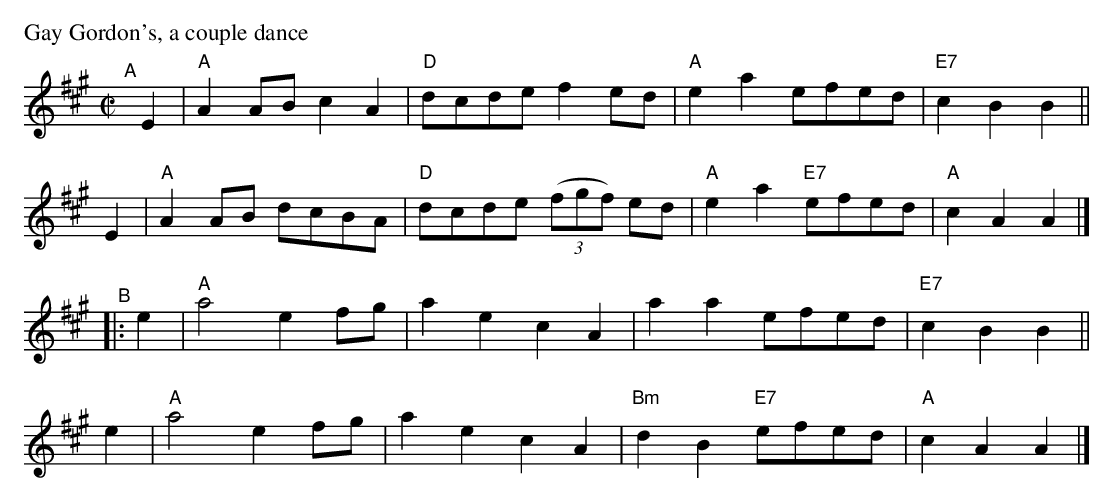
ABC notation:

X:1
P: Gay Gordon's, a couple dance
C:
M: C|
L: 1/8
K: A
"^A"[|]\
E2 | "A"A2AB c2A2 | "D"dcde f2ed | "A"e2a2 efed | "E7"c2B2 B2 ||
E2 | "A"A2AB dcBA | "D"dcde ((3fgf) ed | "A"e2a2 "E7"efed | "A"c2A2 A2|]
"^B"|:\
e2 | "A"a4 e2fg | a2e2 c2A2 | a2a2 efed | "E7"c2B2 B2 ||
e2 | "A"a4 e2fg | a2e2 c2A2 | "Bm"d2B2 "E7"efed | "A"c2A2 A2 |]
